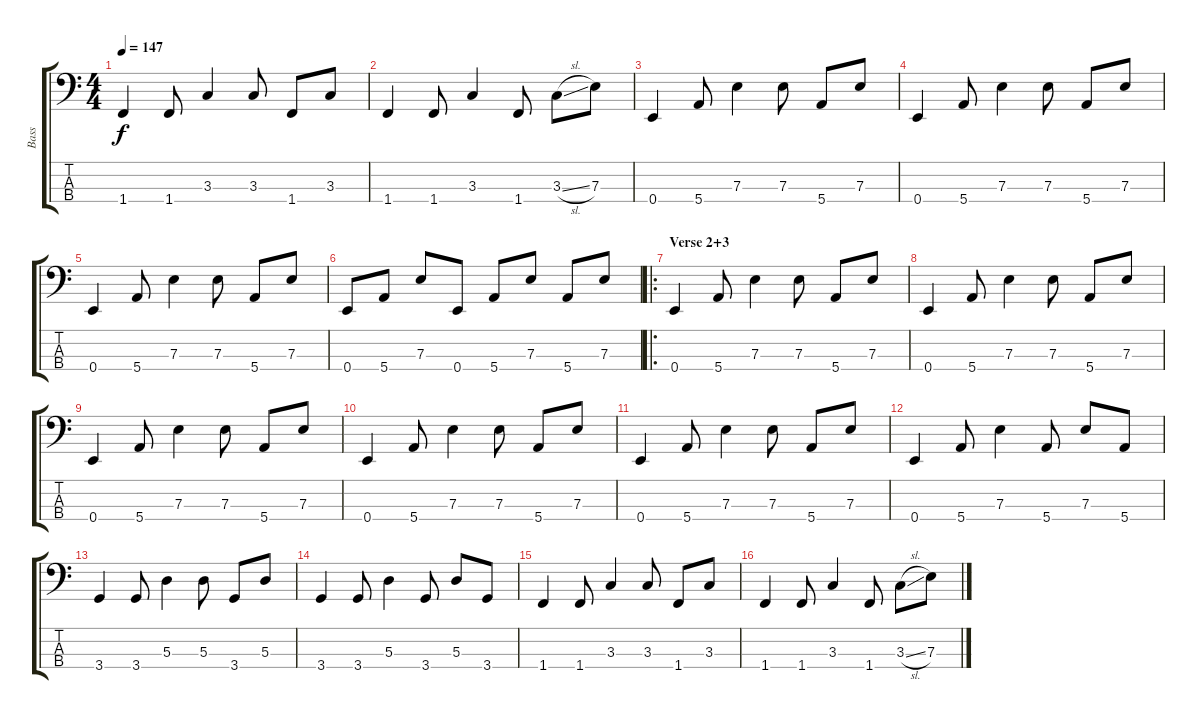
\track ("Bass" "Bass") {instrument electricbassfinger}
\staff {score tabs}
\tuning (G2 D2 A1 E1) {hide}
\ts (4 4)
\tempo 147
\clef f4
\ks c
1.4.4{dy f} 1.4.8 3.3.4 3.3.8 1.4.8 3.3.8 |
1.4.4 1.4.8 3.3.4 1.4.8 3.3{sl}.8 7.3.8 |
0.4.4 5.4.8 7.3.4 7.3.8 5.4.8 7.3.8 |
0.4.4 5.4.8 7.3.4 7.3.8 5.4.8 7.3.8 |
0.4.4 5.4.8 7.3.4 7.3.8 5.4.8 7.3.8 |
0.4.8 5.4.8 7.3.8 0.4.8 5.4.8 7.3.8 5.4.8 7.3.8 |
\ro
\section ("" "Verse 2+3")
0.4.4 5.4.8 7.3.4 7.3.8 5.4.8 7.3.8 |
0.4.4 5.4.8 7.3.4 7.3.8 5.4.8 7.3.8 |
0.4.4 5.4.8 7.3.4 7.3.8 5.4.8 7.3.8 |
0.4.4 5.4.8 7.3.4 7.3.8 5.4.8 7.3.8 |
0.4.4 5.4.8 7.3.4 7.3.8 5.4.8 7.3.8 |
0.4.4 5.4.8 7.3.4 5.4.8 7.3.8 5.4.8 |
3.4.4 3.4.8 5.3.4 5.3.8 3.4.8 5.3.8 |
3.4.4 3.4.8 5.3.4 3.4.8 5.3.8 3.4.8 |
1.4.4 1.4.8 3.3.4 3.3.8 1.4.8 3.3.8 |
1.4.4 1.4.8 3.3.4 1.4.8 3.3{sl}.8 7.3.8
